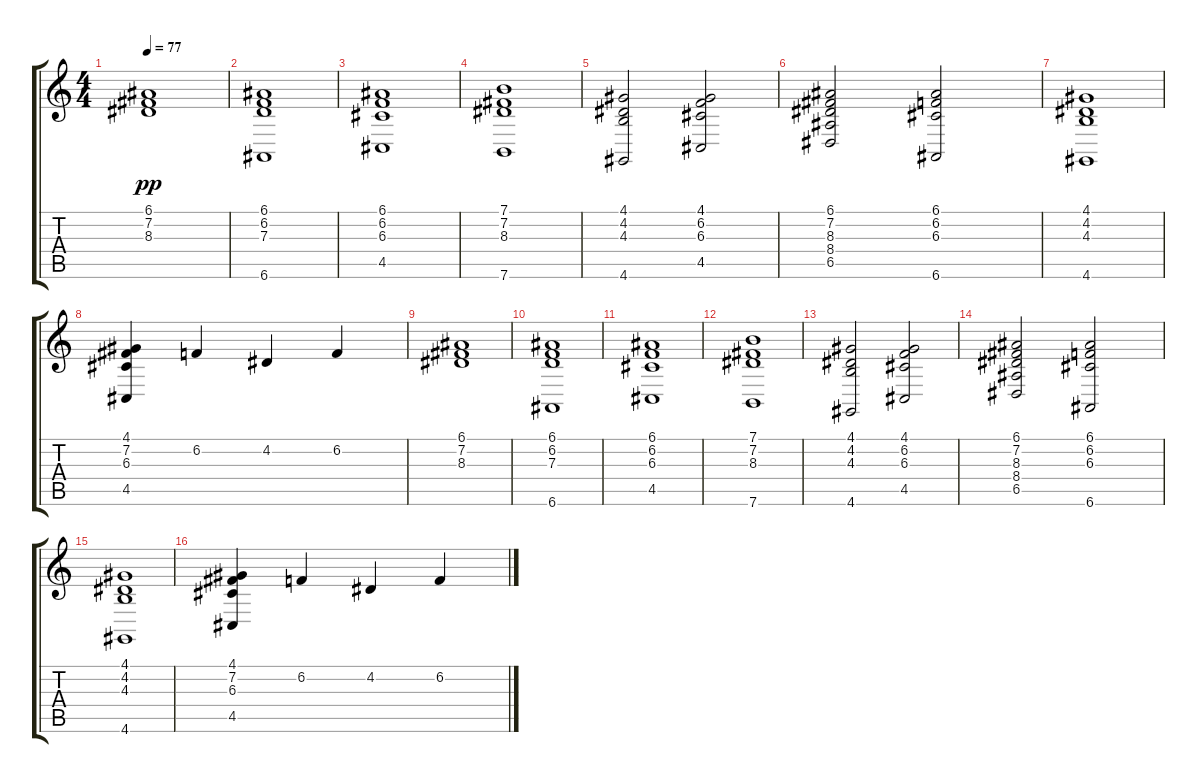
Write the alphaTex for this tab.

\track "" {instrument pad8sweep}
\staff {score tabs}
\tuning (E4 B3 G3 D3 A2 E2) {hide}
\ts (4 4)
\tempo 77
\clef g2
\ks c
(6.1 7.2 8.3).1{dy pp} |
(6.1 6.2 7.3 6.6).1 |
(6.1 6.2 6.3 4.5).1 |
(7.1 7.2 8.3 7.6).1 |
(4.1 4.2 4.3 4.6).2 (4.1 6.2 6.3 4.5).2 |
(6.1 7.2 8.3 8.4 6.5).2 (6.1 6.2 6.3 6.6).2 |
(4.1 4.2 4.3 4.6).1 |
(4.1 7.2 6.3 4.5).4 6.2.4 4.2.4 6.2.4 |
(6.1 7.2 8.3).1 |
(6.1 6.2 7.3 6.6).1 |
(6.1 6.2 6.3 4.5).1 |
(7.1 7.2 8.3 7.6).1 |
(4.1 4.2 4.3 4.6).2 (4.1 6.2 6.3 4.5).2 |
(6.1 7.2 8.3 8.4 6.5).2 (6.1 6.2 6.3 6.6).2 |
(4.1 4.2 4.3 4.6).1 |
(4.1 7.2 6.3 4.5).4 6.2.4 4.2.4 6.2.4
